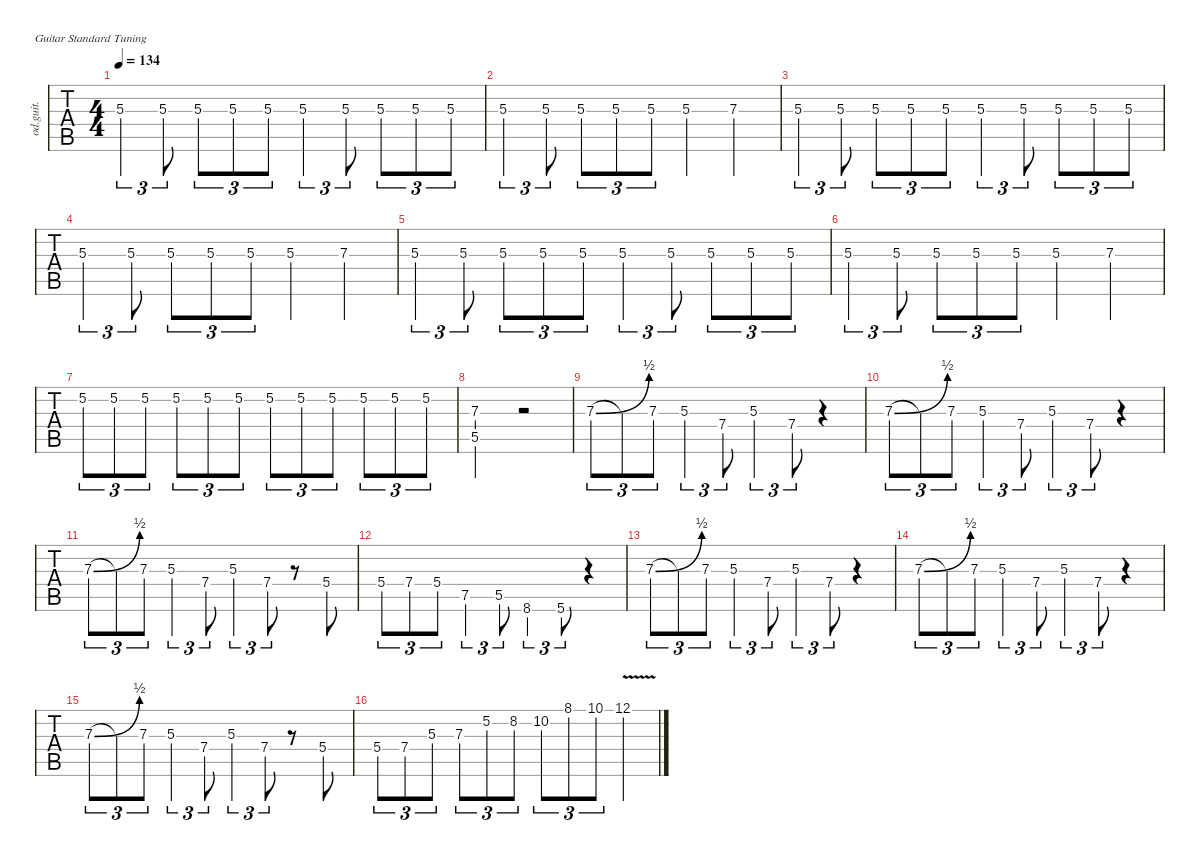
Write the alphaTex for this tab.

\defaultSystemsLayout 4
\hideDynamics
\bracketExtendMode nobrackets
\track ("Overdriven Guitar" "od.guit.") {instrument overdrivenguitar}
\staff {tabs}
\tuning (E4 B3 G3 D3 A2 E2)
\ts (4 4)
\tempo 134
\clef g2
\ks c
5.3.4{tu (3 2) dy mf} 5.3.8{tu (3 2)} 5.3.8{tu (3 2)} 5.3.8{tu (3 2)} 5.3.8{tu (3 2)} 5.3.4{tu (3 2)} 5.3.8{tu (3 2)} 5.3.8{tu (3 2)} 5.3.8{tu (3 2)} 5.3.8{tu (3 2)} |
5.3.4{tu (3 2)} 5.3.8{tu (3 2)} 5.3.8{tu (3 2)} 5.3.8{tu (3 2)} 5.3.8{tu (3 2)} 5.3.4 7.3.4 |
5.3.4{tu (3 2)} 5.3.8{tu (3 2)} 5.3.8{tu (3 2)} 5.3.8{tu (3 2)} 5.3.8{tu (3 2)} 5.3.4{tu (3 2)} 5.3.8{tu (3 2)} 5.3.8{tu (3 2)} 5.3.8{tu (3 2)} 5.3.8{tu (3 2)} |
5.3.4{tu (3 2)} 5.3.8{tu (3 2)} 5.3.8{tu (3 2)} 5.3.8{tu (3 2)} 5.3.8{tu (3 2)} 5.3.4 7.3.4 |
5.3.4{tu (3 2)} 5.3.8{tu (3 2)} 5.3.8{tu (3 2)} 5.3.8{tu (3 2)} 5.3.8{tu (3 2)} 5.3.4{tu (3 2)} 5.3.8{tu (3 2)} 5.3.8{tu (3 2)} 5.3.8{tu (3 2)} 5.3.8{tu (3 2)} |
5.3.4{tu (3 2)} 5.3.8{tu (3 2)} 5.3.8{tu (3 2)} 5.3.8{tu (3 2)} 5.3.8{tu (3 2)} 5.3.4 7.3.4 |
5.2.8{tu (3 2)} 5.2.8{tu (3 2)} 5.2.8{tu (3 2)} 5.2.8{tu (3 2)} 5.2.8{tu (3 2)} 5.2.8{tu (3 2)} 5.2.8{tu (3 2)} 5.2.8{tu (3 2)} 5.2.8{tu (3 2)} 5.2.8{tu (3 2)} 5.2.8{tu (3 2)} 5.2.8{tu (3 2)} |
(7.3 5.5).2 r.2 |
7.3{be (bend 0 0 10.2 2)}.8{tu (3 2)} 7.3{t}.8{tu (3 2)} 7.3.8{tu (3 2)} 5.3.4{tu (3 2)} 7.4.8{tu (3 2)} 5.3.4{tu (3 2)} 7.4.8{tu (3 2)} r.4 |
7.3{be (bend 0 0 10.2 2)}.8{tu (3 2)} 7.3{t}.8{tu (3 2)} 7.3.8{tu (3 2)} 5.3.4{tu (3 2)} 7.4.8{tu (3 2)} 5.3.4{tu (3 2)} 7.4.8{tu (3 2)} r.4 |
7.3{be (bend 0 0 10.2 2)}.8{tu (3 2)} 7.3{t}.8{tu (3 2)} 7.3.8{tu (3 2)} 5.3.4{tu (3 2)} 7.4.8{tu (3 2)} 5.3.4{tu (3 2)} 7.4.8{tu (3 2)} r.8 5.4.8 |
5.4.8{tu (3 2)} 7.4.8{tu (3 2)} 5.4.8{tu (3 2)} 7.5.4{tu (3 2)} 5.5.8{tu (3 2)} 8.6.4{tu (3 2)} 5.6.8{tu (3 2)} r.4 |
7.3{be (bend 0 0 10.2 2)}.8{tu (3 2)} 7.3{t}.8{tu (3 2)} 7.3.8{tu (3 2)} 5.3.4{tu (3 2)} 7.4.8{tu (3 2)} 5.3.4{tu (3 2)} 7.4.8{tu (3 2)} r.4 |
7.3{be (bend 0 0 10.2 2)}.8{tu (3 2)} 7.3{t}.8{tu (3 2)} 7.3.8{tu (3 2)} 5.3.4{tu (3 2)} 7.4.8{tu (3 2)} 5.3.4{tu (3 2)} 7.4.8{tu (3 2)} r.4 |
7.3{be (bend 0 0 10.2 2)}.8{tu (3 2)} 7.3{t}.8{tu (3 2)} 7.3.8{tu (3 2)} 5.3.4{tu (3 2)} 7.4.8{tu (3 2)} 5.3.4{tu (3 2)} 7.4.8{tu (3 2)} r.8 5.4.8 |
5.4.8{tu (3 2)} 7.4.8{tu (3 2)} 5.3.8{tu (3 2)} 7.3.8{tu (3 2)} 5.2.8{tu (3 2)} 8.2.8{tu (3 2)} 10.2.8{tu (3 2)} 8.1.8{tu (3 2)} 10.1.8{tu (3 2)} 12.1{v}.4
